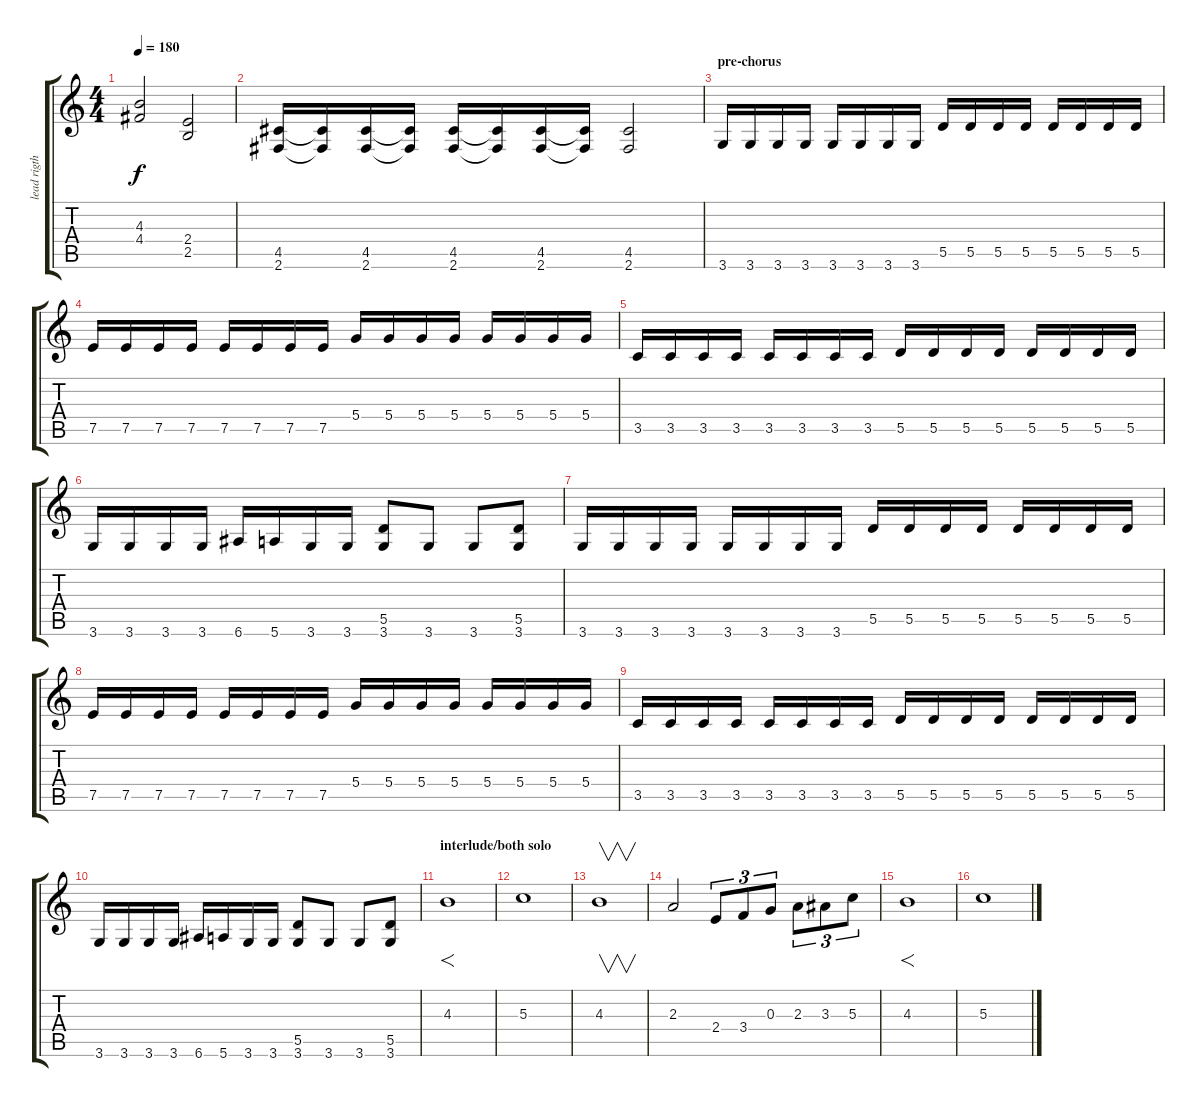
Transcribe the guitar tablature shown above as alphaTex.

\track ("lead rigth" "lead rigth") {instrument overdrivenguitar}
\staff {score tabs}
\tuning (E4 B3 G3 D3 A2 E2) {hide}
\ts (4 4)
\tempo 180
\clef g2
\ks c
(4.3 4.4).2{dy f} (2.4 2.5).2 |
(4.5 2.6).16 (4.5{t} 2.6{t}).16 (4.5 2.6).16 (4.5{t} 2.6{t}).16 (4.5 2.6).16 (4.5{t} 2.6{t}).16 (4.5 2.6).16 (4.5{t} 2.6{t}).16 (4.5 2.6).2 |
\section ("" "pre-chorus")
3.6.16 3.6.16 3.6.16 3.6.16 3.6.16 3.6.16 3.6.16 3.6.16 5.5.16 5.5.16 5.5.16 5.5.16 5.5.16 5.5.16 5.5.16 5.5.16 |
7.5.16 7.5.16 7.5.16 7.5.16 7.5.16 7.5.16 7.5.16 7.5.16 5.4.16 5.4.16 5.4.16 5.4.16 5.4.16 5.4.16 5.4.16 5.4.16 |
3.5.16 3.5.16 3.5.16 3.5.16 3.5.16 3.5.16 3.5.16 3.5.16 5.5.16 5.5.16 5.5.16 5.5.16 5.5.16 5.5.16 5.5.16 5.5.16 |
3.6.16 3.6.16 3.6.16 3.6.16 6.6.16 5.6.16 3.6.16 3.6.16 (5.5 3.6).8 3.6.8 3.6.8 (5.5 3.6).8 |
3.6.16 3.6.16 3.6.16 3.6.16 3.6.16 3.6.16 3.6.16 3.6.16 5.5.16 5.5.16 5.5.16 5.5.16 5.5.16 5.5.16 5.5.16 5.5.16 |
7.5.16 7.5.16 7.5.16 7.5.16 7.5.16 7.5.16 7.5.16 7.5.16 5.4.16 5.4.16 5.4.16 5.4.16 5.4.16 5.4.16 5.4.16 5.4.16 |
3.5.16 3.5.16 3.5.16 3.5.16 3.5.16 3.5.16 3.5.16 3.5.16 5.5.16 5.5.16 5.5.16 5.5.16 5.5.16 5.5.16 5.5.16 5.5.16 |
3.6.16 3.6.16 3.6.16 3.6.16 6.6.16 5.6.16 3.6.16 3.6.16 (5.5 3.6).8 3.6.8 3.6.8 (5.5 3.6).8 |
\section ("" "interlude/both solo")
4.3.1{f} |
5.3.1 |
4.3.1{v} |
2.3.2 2.4.8{tu (3 2)} 3.4.8{tu (3 2)} 0.3.8{tu (3 2)} 2.3.8{tu (3 2)} 3.3.8{tu (3 2)} 5.3.8{tu (3 2)} |
4.3.1{f} |
5.3.1
